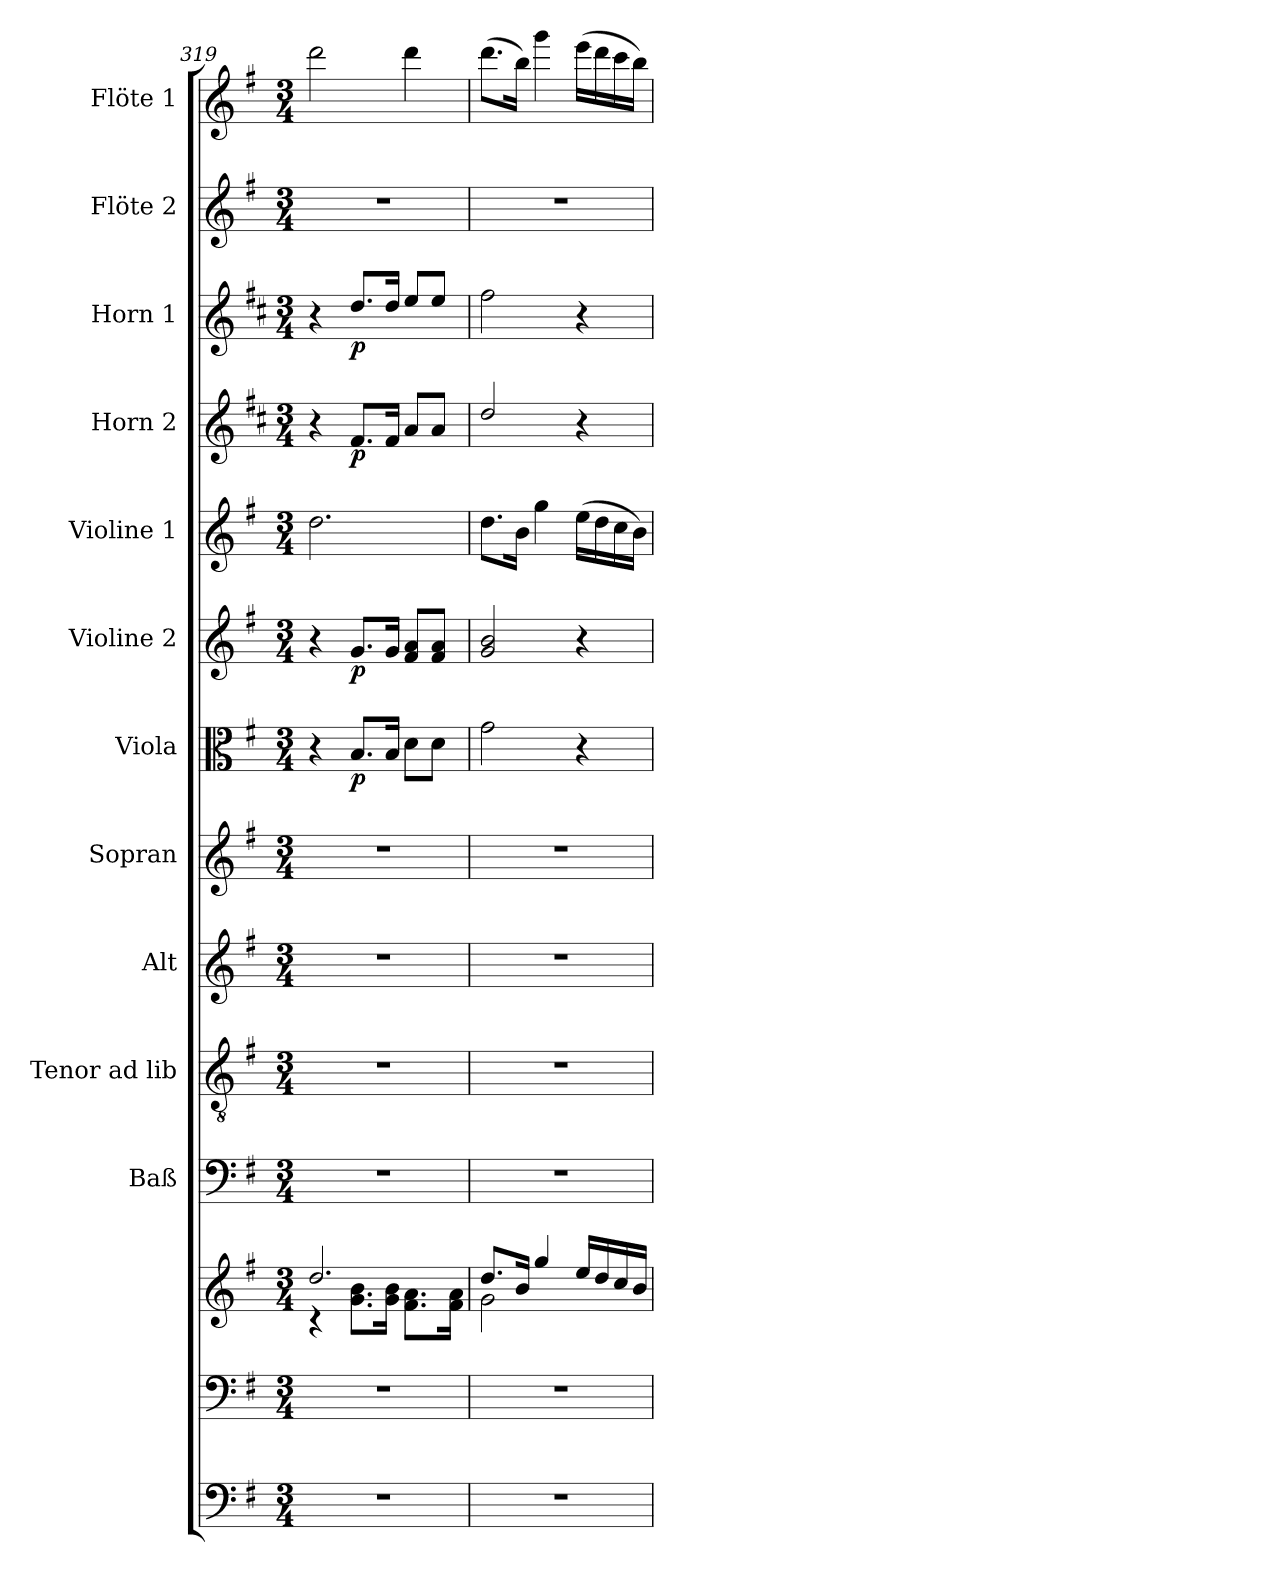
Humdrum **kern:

**kern	**kern	**kern	**kern	**kern	**kern	**kern	**kern	**dynam	**kern	**dynam	**kern	**kern	**dynam	**kern	**dynam	**kern	**kern
*part13	*part12	*part12	*part11	*part10	*part9	*part8	*part7	*part7	*part6	*part6	*part5	*part4	*part4	*part3	*part3	*part2	*part1
*staff14	*staff13	*staff12	*staff11	*staff10	*staff9	*staff8	*staff7	*staff7	*staff6	*staff6	*staff5	*staff4	*staff4	*staff3	*staff3	*staff2	*staff1
*	*	*	*I"Baß	*I"Tenor ad lib	*I"Alt	*I"Sopran	*I"Viola	*	*I"Violine 2	*	*I"Violine 1	*I"Horn 2	*	*I"Horn 1	*	*I"Flöte 2	*I"Flöte 1
*	*	*	*I'Baß	*I'Ten	*I'Alt	*I'Sop	*I'Vla.	*	*I'Vln. 2	*	*I'Vln. 1	*I'Hrn. 2	*	*I'Hrn. 1	*	*I'Fl. 2	*I'Fl. 1
*clefF4	*clefF4	*clefG2	*clefF4	*clefGv2	*clefG2	*clefG2	*clefC3	*	*clefG2	*	*clefG2	*clefG2	*	*clefG2	*	*clefG2	*clefG2
*ITrd7c12	*	*	*	*	*	*	*	*	*	*	*	*ITrd4c7	*	*ITrd4c7	*	*	*
*k[f#]	*k[f#]	*k[f#]	*k[f#]	*k[f#]	*k[f#]	*k[f#]	*k[f#]	*	*k[f#]	*	*k[f#]	*k[f#]	*	*k[f#]	*	*k[f#]	*k[f#]
*G:	*G:	*G:	*G:	*G:	*G:	*G:	*G:	*	*G:	*	*G:	*G:	*	*G:	*	*G:	*G:
*M3/4	*M3/4	*M3/4	*M3/4	*M3/4	*M3/4	*M3/4	*M3/4	*	*M3/4	*	*M3/4	*M3/4	*	*M3/4	*	*M3/4	*M3/4
=319	=319	=319	=319	=319	=319	=319	=319	=319	=319	=319	=319	=319	=319	=319	=319	=319	=319
*	*	*^	*	*	*	*	*	*	*	*	*	*	*	*	*	*	*
2.r	2.r	2.dd/	4rc	2.r	2.r	2.r	2.r	4r	.	4r	.	2.dd\	4r	.	4r	.	2.r	2ddd\
!	!	!	!	!	!	!	!	!	!LO:DY:b	!	!LO:DY:b	!	!	!LO:DY:b	!	!LO:DY:b	!	!
.	.	.	8.g\ 8.b\L	.	.	.	.	8.B/L	p	8.g/L	p	.	8.B/L	p	8.g/L	p	.	.
.	.	.	16g\ 16b\Jk	.	.	.	.	16B/Jk	.	16g/Jk	.	.	16B/Jk	.	16g/Jk	.	.	.
.	.	.	8.f#\ 8.a\L	.	.	.	.	8d\L	.	8f#/ 8a/L	.	.	8d/L	.	8a/L	.	.	4ddd\
.	.	.	.	.	.	.	.	8d\J	.	8f#/ 8a/J	.	.	8d/J	.	8a/J	.	.	.
.	.	.	16f#\ 16a\Jk	.	.	.	.	.	.	.	.	.	.	.	.	.	.	.
=320	=320	=320	=320	=320	=320	=320	=320	=320	=320	=320	=320	=320	=320	=320	=320	=320	=320	=320
2.r	2.r	8.dd/L	2g\	2.r	2.r	2.r	2.r	2g\	.	2g/ 2b/	.	8.dd\L	2g/	.	2b\	.	2.r	(>8.ddd\L
.	.	16b/Jk	.	.	.	.	.	.	.	.	.	16b\Jk	.	.	.	.	.	16bb\Jk)
.	.	4gg/	.	.	.	.	.	.	.	.	.	4gg\	.	.	.	.	.	4ggg\
.	.	16ee/LL	4ryy	.	.	.	.	4r	.	4r	.	(>16ee\LL	4r	.	4r	.	.	(>16eee\LL
.	.	16dd/	.	.	.	.	.	.	.	.	.	16dd\	.	.	.	.	.	16ddd\
.	.	16cc/	.	.	.	.	.	.	.	.	.	16cc\	.	.	.	.	.	16ccc\
.	.	16b/JJ	.	.	.	.	.	.	.	.	.	16b\JJ)	.	.	.	.	.	16bb\JJ)
*	*	*v	*v	*	*	*	*	*	*	*	*	*	*	*	*	*	*	*
=	=	=	=	=	=	=	=	=	=	=	=	=	=	=	=	=	=
*-	*-	*-	*-	*-	*-	*-	*-	*-	*-	*-	*-	*-	*-	*-	*-	*-	*-
